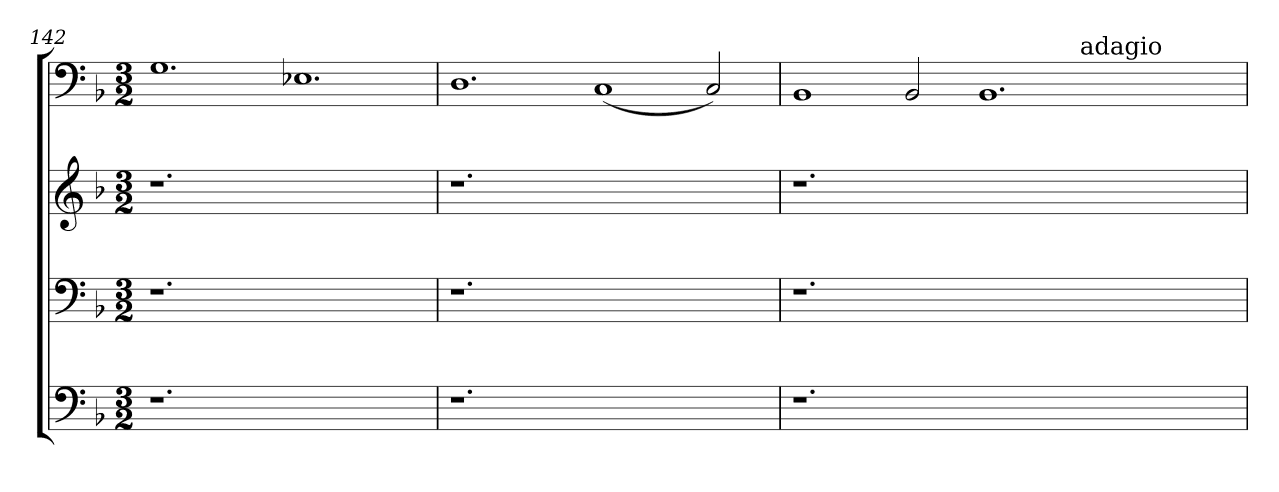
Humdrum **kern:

**kern	**kern	**kern	**kern
*part4	*part3	*part2	*part1
*staff4	*staff3	*staff2	*staff1
*clefF4	*clefF4	*clefG2	*clefF4
*k[b-]	*k[b-]	*k[b-]	*k[b-]
*F:	*F:	*F:	*F:
*M3/2	*M3/2	*M3/2	*M3/2
=142	=142	=142	=142
1.r	1.r	1.r	1.G
1.ryy	1.ryy	1.ryy	1.E-X
=143	=143	=143	=143
1.r	1.r	1.r	1.D
1.ryy	1.ryy	1.ryy	(>1C
.	.	.	2C/)
!!LO:LB:g=z
=144	=144	=144	=144
*	*	*	*^
1.r	1.r	1.r	1BB-	1ryy
.	.	.	2BB-/	1ryy
1.ryy	1.ryy	1.ryy	1.BB-	.
.	.	.	.	16.ryy
!	!	!	!	!LO:TX:a:t=adagio
.	.	.	.	2ryy
.	.	.	.	4ryy
.	.	.	.	8ryy
.	.	.	.	32ryy
*	*	*	*v	*v
=	=	=	=
*-	*-	*-	*-
